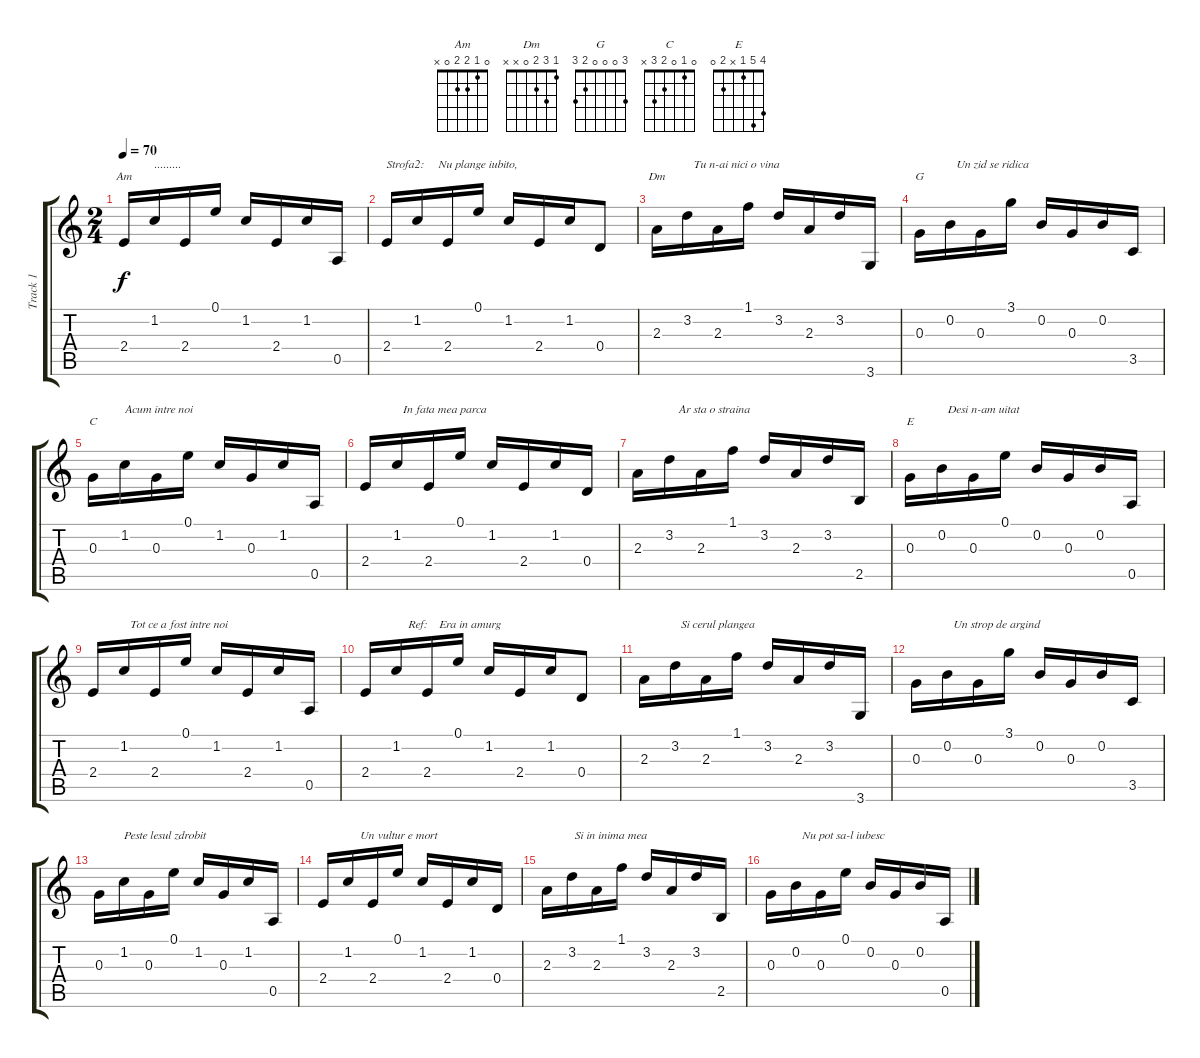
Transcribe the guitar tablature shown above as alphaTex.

\track ("Track 1" "Track 1") {instrument acousticguitarsteel}
\staff {score tabs}
\tuning (E4 B3 G3 D3 A2 E2) {hide}
\chord ("Am" 0 1 2 2 0 x)
\chord ("Dm" 1 3 2 0 x x)
\chord ("G" 3 0 0 0 2 3)
\chord ("C" 0 1 0 2 3 x)
\chord ("E" 4 5 1 x 2 0)
\ts (2 4)
\tempo 70
\clef g2
\ks c
2.4.16{ch "Am" dy f} 1.2.16{txt "........."} 2.4.16 0.1.16 1.2.16 2.4.16 1.2.16 0.5.16 |
2.4.16{txt "Strofa2: "} 1.2.16{txt "       Nu plange iubito,"} 2.4.16 0.1.16 1.2.16 2.4.16 1.2.16 0.4.8 |
2.3.16{ch "Dm"} 3.2.16{txt "  Tu n-ai nici o vina"} 2.3.16 1.1.16 3.2.16 2.3.16 3.2.16 3.6.16 |
0.3.16{ch "G"} 0.2.16{txt "  Un zid se ridica"} 0.3.16 3.1.16 0.2.16 0.3.16 0.2.16 3.5.16 |
0.3.16{ch "C"} 1.2.16{txt "Acum intre noi"} 0.3.16 0.1.16 1.2.16 0.3.16 1.2.16 0.5.16 |
2.4.16 1.2.16{txt "  In fata mea parca"} 2.4.16 0.1.16 1.2.16 2.4.16 1.2.16 0.4.16 |
2.3.16 3.2.16{txt "   Ar sta o straina"} 2.3.16 1.1.16 3.2.16 2.3.16 3.2.16 2.5.16 |
0.3.16{ch "E"} 0.2.16{txt "  Desi n-am uitat"} 0.3.16 0.1.16 0.2.16 0.3.16 0.2.16 0.5.16 |
2.4.16 1.2.16{txt "  Tot ce a fost intre noi"} 2.4.16 0.1.16 1.2.16 2.4.16 1.2.16 0.5.16 |
2.4.16 1.2.16{txt "    Ref:"} 2.4.16{txt "    Era in amurg"} 0.1.16 1.2.16 2.4.16 1.2.16 0.4.8 |
2.3.16 3.2.16{txt "  Si cerul plangea"} 2.3.16 1.1.16 3.2.16 2.3.16 3.2.16 3.6.16 |
0.3.16 0.2.16{txt "  Un strop de argind "} 0.3.16 3.1.16 0.2.16 0.3.16 0.2.16 3.5.16 |
0.3.16 1.2.16{txt "Peste lesul zdrobit"} 0.3.16 0.1.16 1.2.16 0.3.16 1.2.16 0.5.16 |
2.4.16 1.2.16{txt "    Un vultur e mort"} 2.4.16 0.1.16 1.2.16 2.4.16 1.2.16 0.4.16 |
2.3.16 3.2.16{txt " Si in inima mea"} 2.3.16 1.1.16 3.2.16 2.3.16 3.2.16 2.5.16 |
0.3.16 0.2.16{txt "  Nu pot sa-l iubesc"} 0.3.16 0.1.16 0.2.16 0.3.16 0.2.16 0.5.16
